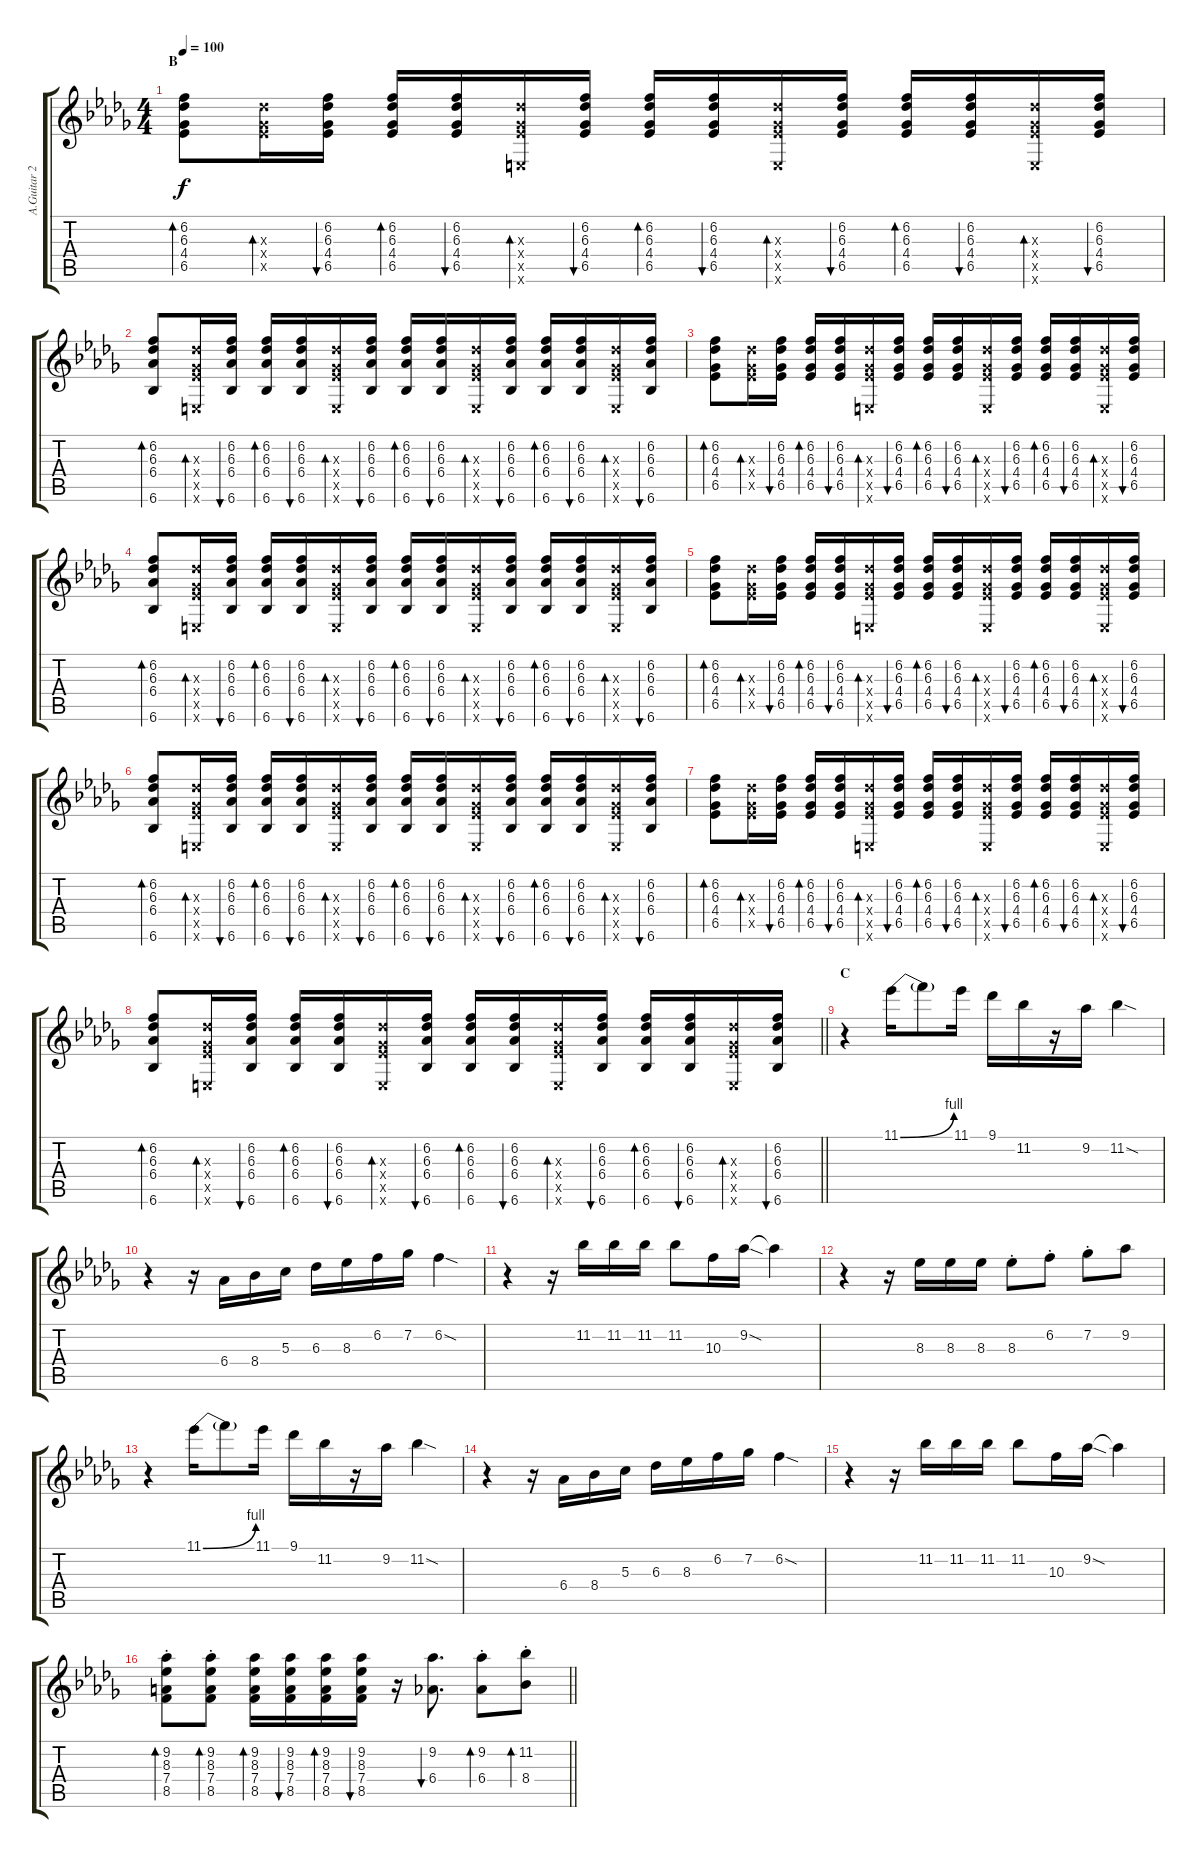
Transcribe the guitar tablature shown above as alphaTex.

\track ("A.Guitar 2" "A.Guitar 2") {instrument acousticguitarsteel}
\staff {score tabs}
\tuning (E4 B3 G3 D3 A2 E2) {hide}
\ts (4 4)
\section ("" "B")
\tempo 100
\clef g2
\ks db
(6.2 6.3 4.4 6.5).8{bd 30 dy f} (6.3{x} 4.4{x} 6.5{x}).16{bd 30} (6.2 6.3 4.4 6.5).16{bu 30} (6.2 6.3 4.4 6.5).16{bd 30} (6.2 6.3 4.4 6.5).16{bu 30} (6.3{x} 4.4{x} 6.5{x} 0.6{x}).16{bd 30} (6.2 6.3 4.4 6.5).16{bu 30} (6.2 6.3 4.4 6.5).16{bd 30} (6.2 6.3 4.4 6.5).16{bu 30} (6.3{x} 4.4{x} 6.5{x} 0.6{x}).16{bd 30} (6.2 6.3 4.4 6.5).16{bu 30} (6.2 6.3 4.4 6.5).16{bd 30} (6.2 6.3 4.4 6.5).16{bu 30} (6.3{x} 4.4{x} 6.5{x} 0.6{x}).16{bd 30} (6.2 6.3 4.4 6.5).16{bu 30} |
(6.2 6.3 6.4 6.6).8{bd 30} (6.3{x} 4.4{x} 6.5{x} 0.6{x}).16{bd 30} (6.2 6.3 6.4 6.6).16{bu 30} (6.2 6.3 6.4 6.6).16{bd 30} (6.2 6.3 6.4 6.6).16{bu 30} (6.3{x} 4.4{x} 6.5{x} 0.6{x}).16{bd 30} (6.2 6.3 6.4 6.6).16{bu 30} (6.2 6.3 6.4 6.6).16{bd 30} (6.2 6.3 6.4 6.6).16{bu 30} (6.3{x} 4.4{x} 6.5{x} 0.6{x}).16{bd 30} (6.2 6.3 6.4 6.6).16{bu 30} (6.2 6.3 6.4 6.6).16{bd 30} (6.2 6.3 6.4 6.6).16{bu 30} (6.3{x} 4.4{x} 6.5{x} 0.6{x}).16{bd 30} (6.2 6.3 6.4 6.6).16{bu 30} |
(6.2 6.3 4.4 6.5).8{bd 30} (6.3{x} 4.4{x} 6.5{x}).16{bd 30} (6.2 6.3 4.4 6.5).16{bu 30} (6.2 6.3 4.4 6.5).16{bd 30} (6.2 6.3 4.4 6.5).16{bu 30} (6.3{x} 4.4{x} 6.5{x} 0.6{x}).16{bd 30} (6.2 6.3 4.4 6.5).16{bu 30} (6.2 6.3 4.4 6.5).16{bd 30} (6.2 6.3 4.4 6.5).16{bu 30} (6.3{x} 4.4{x} 6.5{x} 0.6{x}).16{bd 30} (6.2 6.3 4.4 6.5).16{bu 30} (6.2 6.3 4.4 6.5).16{bd 30} (6.2 6.3 4.4 6.5).16{bu 30} (6.3{x} 4.4{x} 6.5{x} 0.6{x}).16{bd 30} (6.2 6.3 4.4 6.5).16{bu 30} |
(6.2 6.3 6.4 6.6).8{bd 30} (6.3{x} 4.4{x} 6.5{x} 0.6{x}).16{bd 30} (6.2 6.3 6.4 6.6).16{bu 30} (6.2 6.3 6.4 6.6).16{bd 30} (6.2 6.3 6.4 6.6).16{bu 30} (6.3{x} 4.4{x} 6.5{x} 0.6{x}).16{bd 30} (6.2 6.3 6.4 6.6).16{bu 30} (6.2 6.3 6.4 6.6).16{bd 30} (6.2 6.3 6.4 6.6).16{bu 30} (6.3{x} 4.4{x} 6.5{x} 0.6{x}).16{bd 30} (6.2 6.3 6.4 6.6).16{bu 30} (6.2 6.3 6.4 6.6).16{bd 30} (6.2 6.3 6.4 6.6).16{bu 30} (6.3{x} 4.4{x} 6.5{x} 0.6{x}).16{bd 30} (6.2 6.3 6.4 6.6).16{bu 30} |
(6.2 6.3 4.4 6.5).8{bd 30} (6.3{x} 4.4{x} 6.5{x}).16{bd 30} (6.2 6.3 4.4 6.5).16{bu 30} (6.2 6.3 4.4 6.5).16{bd 30} (6.2 6.3 4.4 6.5).16{bu 30} (6.3{x} 4.4{x} 6.5{x} 0.6{x}).16{bd 30} (6.2 6.3 4.4 6.5).16{bu 30} (6.2 6.3 4.4 6.5).16{bd 30} (6.2 6.3 4.4 6.5).16{bu 30} (6.3{x} 4.4{x} 6.5{x} 0.6{x}).16{bd 30} (6.2 6.3 4.4 6.5).16{bu 30} (6.2 6.3 4.4 6.5).16{bd 30} (6.2 6.3 4.4 6.5).16{bu 30} (6.3{x} 4.4{x} 6.5{x} 0.6{x}).16{bd 30} (6.2 6.3 4.4 6.5).16{bu 30} |
(6.2 6.3 6.4 6.6).8{bd 30} (6.3{x} 4.4{x} 6.5{x} 0.6{x}).16{bd 30} (6.2 6.3 6.4 6.6).16{bu 30} (6.2 6.3 6.4 6.6).16{bd 30} (6.2 6.3 6.4 6.6).16{bu 30} (6.3{x} 4.4{x} 6.5{x} 0.6{x}).16{bd 30} (6.2 6.3 6.4 6.6).16{bu 30} (6.2 6.3 6.4 6.6).16{bd 30} (6.2 6.3 6.4 6.6).16{bu 30} (6.3{x} 4.4{x} 6.5{x} 0.6{x}).16{bd 30} (6.2 6.3 6.4 6.6).16{bu 30} (6.2 6.3 6.4 6.6).16{bd 30} (6.2 6.3 6.4 6.6).16{bu 30} (6.3{x} 4.4{x} 6.5{x} 0.6{x}).16{bd 30} (6.2 6.3 6.4 6.6).16{bu 30} |
(6.2 6.3 4.4 6.5).8{bd 30} (6.3{x} 4.4{x} 6.5{x}).16{bd 30} (6.2 6.3 4.4 6.5).16{bu 30} (6.2 6.3 4.4 6.5).16{bd 30} (6.2 6.3 4.4 6.5).16{bu 30} (6.3{x} 4.4{x} 6.5{x} 0.6{x}).16{bd 30} (6.2 6.3 4.4 6.5).16{bu 30} (6.2 6.3 4.4 6.5).16{bd 30} (6.2 6.3 4.4 6.5).16{bu 30} (6.3{x} 4.4{x} 6.5{x} 0.6{x}).16{bd 30} (6.2 6.3 4.4 6.5).16{bu 30} (6.2 6.3 4.4 6.5).16{bd 30} (6.2 6.3 4.4 6.5).16{bu 30} (6.3{x} 4.4{x} 6.5{x} 0.6{x}).16{bd 30} (6.2 6.3 4.4 6.5).16{bu 30} |
\barLineRight lightlight
(6.2 6.3 6.4 6.6).8{bd 30} (6.3{x} 4.4{x} 6.5{x} 0.6{x}).16{bd 30} (6.2 6.3 6.4 6.6).16{bu 30} (6.2 6.3 6.4 6.6).16{bd 30} (6.2 6.3 6.4 6.6).16{bu 30} (6.3{x} 4.4{x} 6.5{x} 0.6{x}).16{bd 30} (6.2 6.3 6.4 6.6).16{bu 30} (6.2 6.3 6.4 6.6).16{bd 30} (6.2 6.3 6.4 6.6).16{bu 30} (6.3{x} 4.4{x} 6.5{x} 0.6{x}).16{bd 30} (6.2 6.3 6.4 6.6).16{bu 30} (6.2 6.3 6.4 6.6).16{bd 30} (6.2 6.3 6.4 6.6).16{bu 30} (6.3{x} 4.4{x} 6.5{x} 0.6{x}).16{bd 30} (6.2 6.3 6.4 6.6).16{bu 30} |
\section ("" "C")
r.4 11.1{be (bend 0 0 60 4)}.16 11.1{t}.8 11.1.16 9.1.16 11.2.16 r.16 9.2.16 11.2{sod}.4 |
r.4 r.16 6.4.16 8.4.16 5.3.16 6.3.16 8.3.16 6.2.16 7.2.16 6.2{sod}.4 |
r.4 r.16 11.2.16 11.2.16 11.2.16 11.2.8 10.3.16 9.2{sod}.16 9.2{t}.4 |
r.4 r.16 8.3.16 8.3.16 8.3.16 8.3{st}.8 6.2{st}.8 7.2{st}.8 9.2.8 |
r.4 11.1{be (bend 0 0 60 4)}.16 11.1{t}.8 11.1.16 9.1.16 11.2.16 r.16 9.2.16 11.2{sod}.4 |
r.4 r.16 6.4.16 8.4.16 5.3.16 6.3.16 8.3.16 6.2.16 7.2.16 6.2{sod}.4 |
r.4 r.16 11.2.16 11.2.16 11.2.16 11.2.8 10.3.16 9.2{sod}.16 9.2{t}.4 |
\barLineRight lightlight
(9.2{st} 8.3{st} 7.4{st} 8.5{st}).8{bd 30} (9.2{st} 8.3{st} 7.4{st} 8.5{st}).8{bd 30} (9.2 8.3 7.4 8.5).16{bd 30} (9.2 8.3 7.4 8.5).16{bu 30} (9.2 8.3 7.4 8.5).16{bd 30} (9.2 8.3 7.4 8.5).16{bu 30} r.16 (9.2 6.4).8{d bu 30} (9.2{st} 6.4{st}).8{bd 30} (11.2{st} 8.4{st}).8{bd 30}
